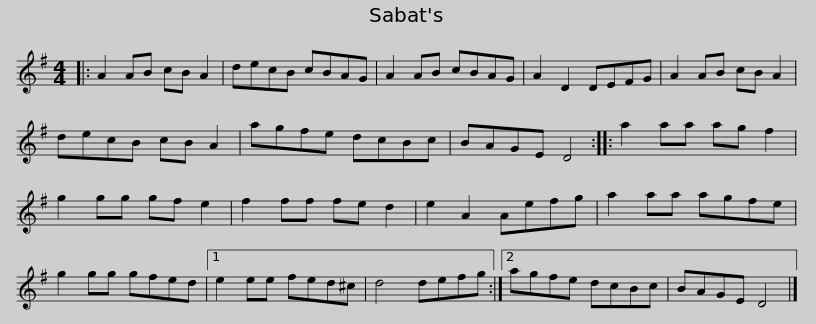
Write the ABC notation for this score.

X:1
L:1/8
M:4/4
I:linebreak $
K:G
V:1 treble
V:1
|: A2 AB cB A2 | decB cBAG | A2 AB cBAG | A2 D2 DEFG | A2 AB cB A2 | %5
 decB cB A2 |$ agfe dcBc | BAGE D4 :: a2 aa ag f2 | g2 gg gf e2 | %10
 f2 ff fe d2 | e2 A2 Aefg |$ a2 aa agfe | g2 gg gfed |1 e2 ee fed^c | %15
 d4 defg :|2 agfe dcBc | BAGE D4 |] %18
